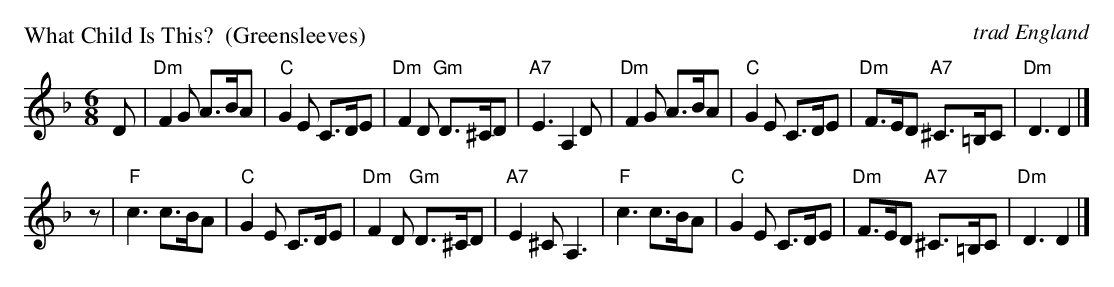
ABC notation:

X:1
P: What Child Is This?  (Greensleeves)
O: trad England
M: 6/8
L: 1/8
K: Dm
D \
| "Dm"F2G A>BA | "C"G2E C>DE | "Dm"F2D "Gm"D>^CD | "A7"E3 A,2D \
| "Dm"F2G A>BA | "C"G2E C>DE | "Dm"F>ED "A7"^C>=B,C | "Dm"D3 D2 |]
z \
| "F"c3 c>BA | "C"G2E C>DE | "Dm"F2D "Gm"D>^CD | "A7"E2^C A,3 \
| "F"c3 c>BA | "C"G2E C>DE | "Dm"F>ED "A7"^C>=B,C | "Dm"D3 D2 |]
